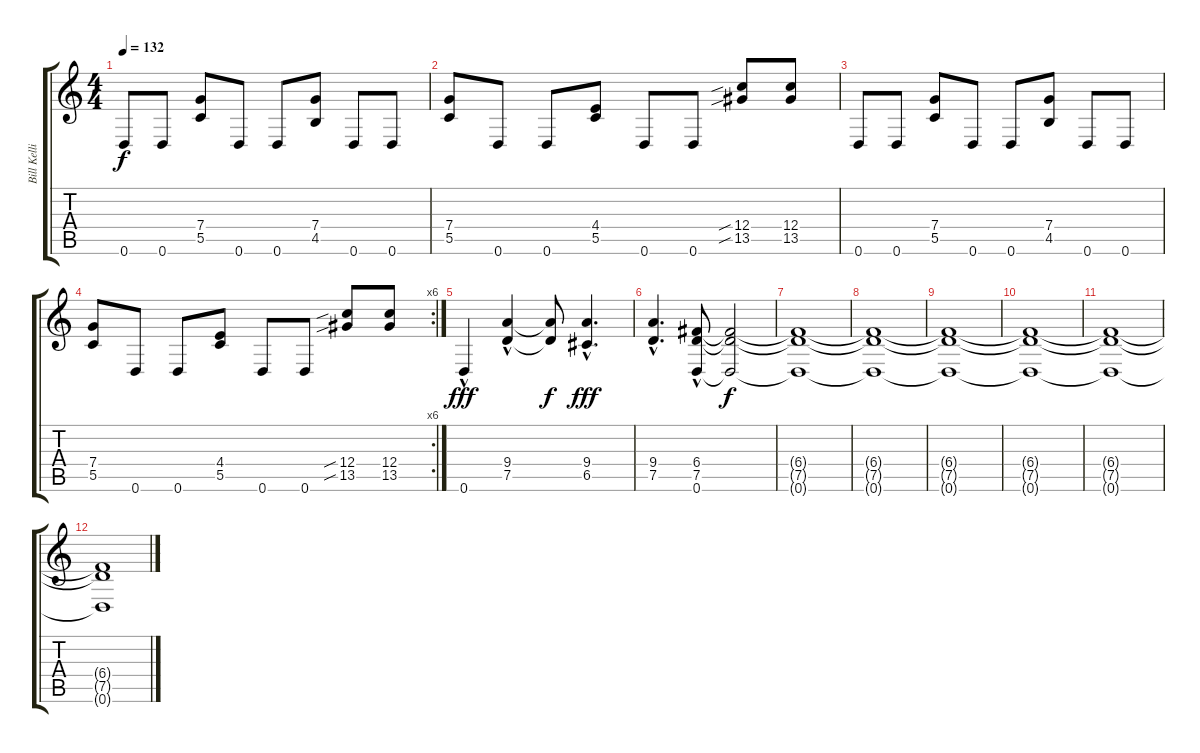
\track ("Bill Kelliher" "Bill Kelli") {instrument distortionguitar}
\staff {score tabs}
\tuning (D4 A3 F3 C3 G2 D2) {hide}
\ts (4 4)
\tempo 132
\clef g2
\ks c
0.6.8{dy f} 0.6.8 (7.4 5.5).8 0.6.8 0.6.8 (7.4 4.5).8 0.6.8 0.6.8 |
(7.4 5.5).8 0.6.8 0.6.8 (4.4 5.5).8 0.6.8 0.6.8 (12.4{sib} 13.5{sib}).8 (12.4 13.5).8 |
0.6.8 0.6.8 (7.4 5.5).8 0.6.8 0.6.8 (7.4 4.5).8 0.6.8 0.6.8 |
\rc 6
(7.4 5.5).8 0.6.8 0.6.8 (4.4 5.5).8 0.6.8 0.6.8 (12.4{sib} 13.5{sib}).8 (12.4 13.5).8 |
0.6{hac}.4{dy fff} (9.4{hac} 7.5{hac}).4 (9.4{t} 7.5{t}).8{dy f} (9.4{hac} 6.5{hac}).4{d dy fff} |
(9.4{hac} 7.5{hac}).4{d} (6.4{hac} 7.5{hac} 0.6{hac}).8 (6.4{t} 7.5{t} 0.6{t}).2{dy f} |
(6.4{t} 7.5{t} 0.6{t}).1 |
(6.4{t} 7.5{t} 0.6{t}).1{volume 11} |
(6.4{t} 7.5{t} 0.6{t}).1 |
(6.4{t} 7.5{t} 0.6{t}).1{volume 6} |
(6.4{t} 7.5{t} 0.6{t}).1{volume 4} |
(6.4{t} 7.5{t} 0.6{t}).1{volume 1}
